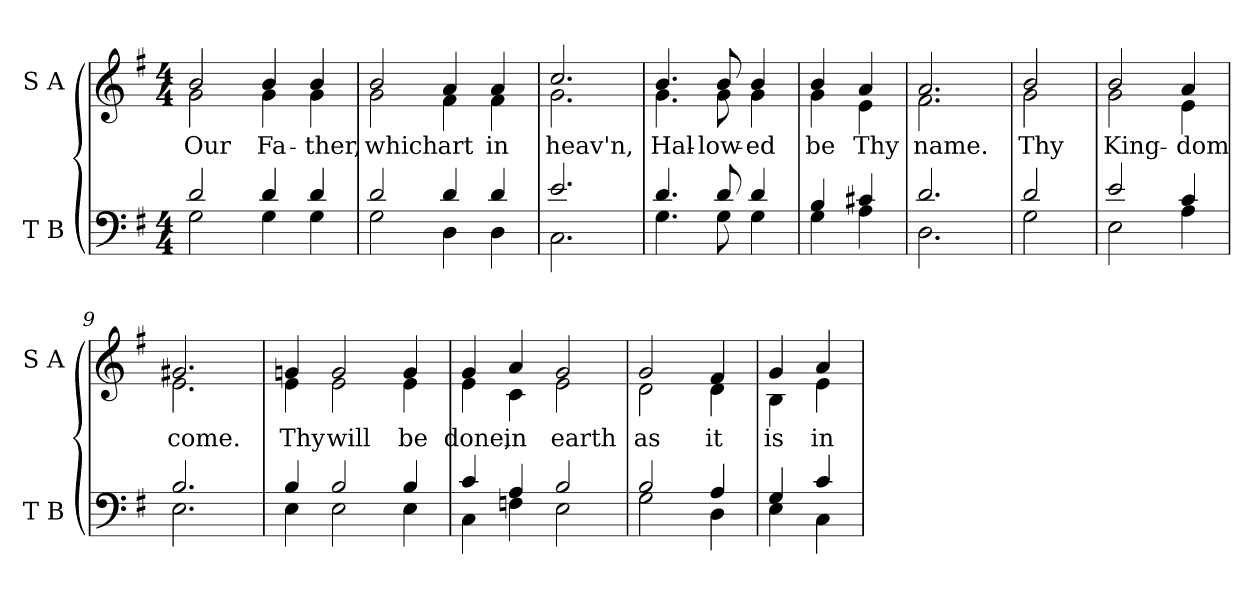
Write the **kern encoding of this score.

**kern	**kern	**text
*part2	*part1	*part1
*staff2	*staff1	*staff1
*I"T B	*I"S A	*
*I'T B	*I'S A	*
!!LO:PB:g=z
*clefF4	*clefG2	*
*k[f#]	*k[f#]	*
*G:	*G:	*
*M4/4	*M4/4	*
=1	=1	=1
*^	*	*
!	!	!	!LO:LY:b:color=#000000
*	*	*^	*
2di/	2Gi\	2bi/	2gi\	Our
!	!	!	!	!LO:LY:b:color=#000000
4di/	4Gi\	4bi/	4gi\	Fa-
!	!	!	!	!LO:LY:b:color=#000000
4di/	4Gi\	4bi/	4gi\	-ther,
=2	=2	=2	=2	=2
!	!	!	!	!LO:LY:b:color=#000000
2di/	2Gi\	2bi/	2gi\	which
!	!	!	!	!LO:LY:b:color=#000000
4di/	4Di\	4ai/	4f#i\	art
!	!	!	!	!LO:LY:b:color=#000000
4di/	4Di\	4ai/	4f#i\	in
=3	=3	=3	=3	=3
!	!	!	!	!LO:LY:b:color=#000000
2.ei/	2.Ci\	2.cci/	2.gi\	heav'n,
=4	=4	=4	=4	=4
!	!	!	!	!LO:LY:b:color=#000000
4.di/	4.Gi\	4.bi/	4.gi\	Hal-
!	!	!	!	!LO:LY:b:color=#000000
8di/	8Gi\	8bi/	8gi\	-low-
!	!	!	!	!LO:LY:b:color=#000000
4di/	4Gi\	4bi/	4gi\	-ed
=5	=5	=5	=5	=5
!	!	!	!	!LO:LY:b:color=#000000
4Bi/	4Gi\	4bi/	4gi\	be
!	!	!	!	!LO:LY:b:color=#000000
4c#Xi/	4Ai\	4ai/	4ei\	Thy
=6	=6	=6	=6	=6
!	!	!	!	!LO:LY:b:color=#000000
2.di/	2.Di\	2.ai/	2.f#i\	name.
=7	=7	=7	=7	=7
!	!	!	!	!LO:LY:b:color=#000000
2di/	2Gi\	2bi/	2gi\	Thy
=8	=8	=8	=8	=8
!	!	!	!	!LO:LY:b:color=#000000
2ei/	2Ei\	2bi/	2gi\	King-
!	!	!	!	!LO:LY:b:color=#000000
4ci/	4Ai\	4ai/	4ei\	-dom
!!LO:LB:g=z	!!
=9	=9	=9	=9	=9
!	!	!	!	!LO:LY:b:color=#000000
2.Bi/	2.Ei\	2.g#Xi/	2.ei\	come.
=10	=10	=10	=10	=10
!	!	!	!	!LO:LY:b:color=#000000
4Bi/	4Ei\	4gni/	4ei\	Thy
!	!	!	!	!LO:LY:b:color=#000000
2Bi/	2Ei\	2gi/	2ei\	will
!	!	!	!	!LO:LY:b:color=#000000
4Bi/	4Ei\	4gi/	4ei\	be
=11	=11	=11	=11	=11
!	!	!	!	!LO:LY:b:color=#000000
4ci/	4Ci\	4gi/	4ei\	done,
!	!	!	!	!LO:LY:b:color=#000000
4Ai/	4Fni\	4ai/	4ci\	in
!	!	!	!	!LO:LY:b:color=#000000
2Bi/	2Ei\	2gi/	2ei\	earth
=12	=12	=12	=12	=12
!	!	!	!	!LO:LY:b:color=#000000
2Bi/	2Gi\	2gi/	2di\	as
!	!	!	!	!LO:LY:b:color=#000000
4Ai/	4Di\	4f#i/	4di\	it
=13	=13	=13	=13	=13
!	!	!	!	!LO:LY:b:color=#000000
4Gi/	4Ei\	4gi/	4Bi\	is
!	!	!	!	!LO:LY:b:color=#000000
4ci/	4Ci\	4ai/	4ei\	in
*v	*v	*	*	*
*	*v	*v	*
=	=	=
*-	*-	*-
